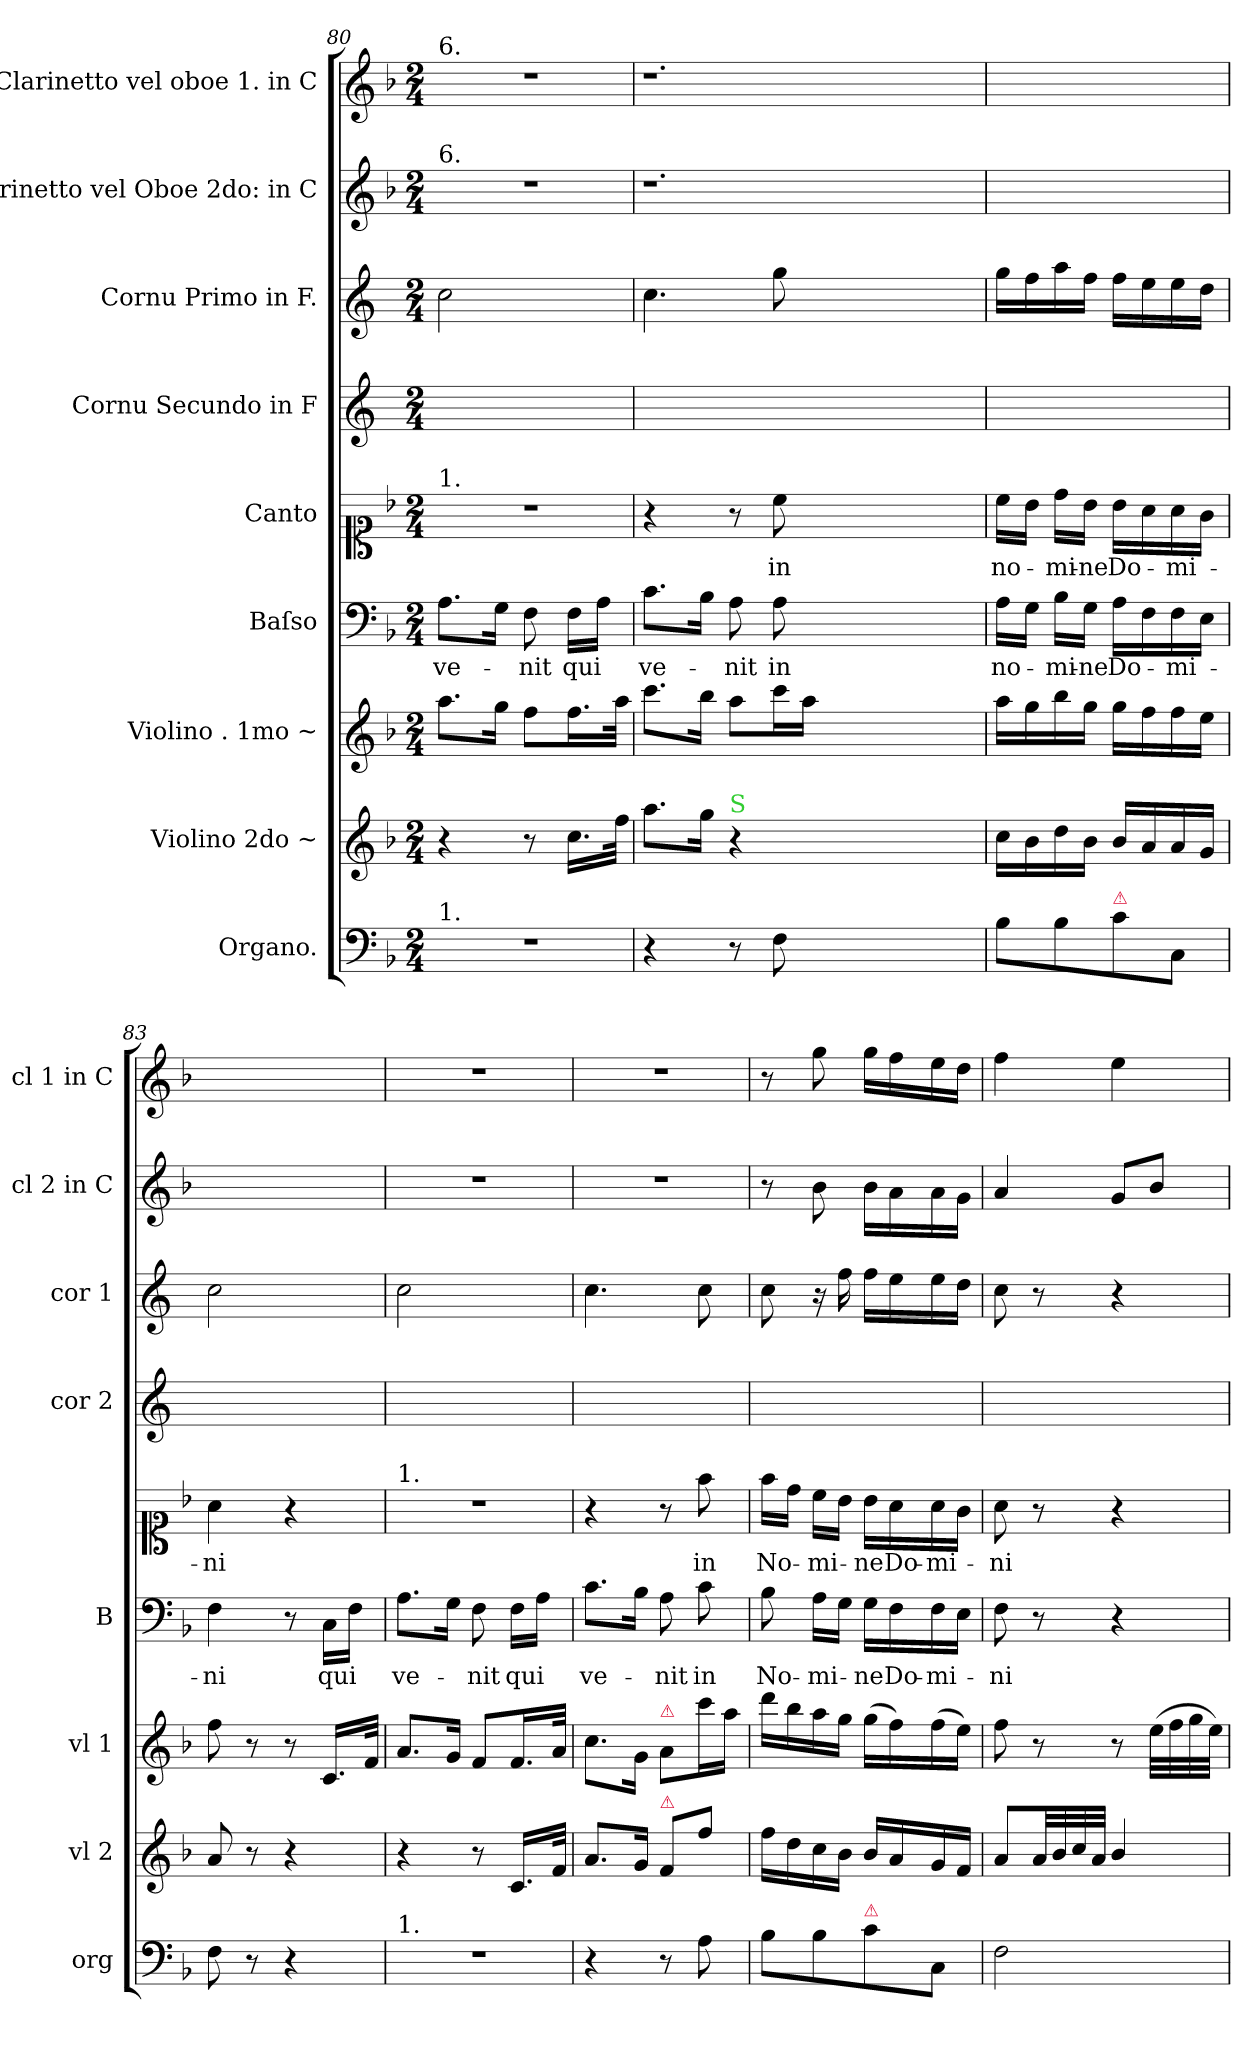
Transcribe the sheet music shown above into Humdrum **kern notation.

**kern	**kern	**kern	**kern	**text	**kern	**text	**kern	**kern	**kern	**kern
*part9	*part8	*part7	*part6	*part6	*part5	*part5	*part4	*part3	*part2	*part1
*staff9	*staff8	*staff7	*staff6	*staff6	*staff5	*staff5	*staff4	*staff3	*staff2	*staff1
*I"Organo.	*I"Violino 2do ~	*I"Violino . 1mo ~	*I"Baſso	*	*I"Canto	*	*I"Cornu Secundo in F	*I"Cornu Primo in F.	*I"Clarinetto vel Oboe 2do: in C	*I"Clarinetto vel oboe 1. in C
*I'org	*I'vl 2	*I'vl 1	*I'B	*	*	*	*I'cor 2	*I'cor 1	*I'cl 2 in C	*I'cl 1 in C
*clefF4	*clefG2	*clefG2	*clefF4	*	*clefC1	*	*clefG2	*clefG2	*clefG2	*clefG2
*	*	*	*	*	*	*	*ITrd4c7	*ITrd4c7	*	*
*k[b-]	*k[b-]	*k[b-]	*k[b-]	*	*k[b-]	*	*k[b-]	*k[b-]	*k[b-]	*k[b-]
*F:	*F:	*F:	*F:	*	*F:	*	*F:	*F:	*F:	*F:
*M2/4	*M2/4	*M2/4	*M2/4	*	*M2/4	*	*M2/4	*M2/4	*M2/4	*M2/4
=80	=80	=80	=80	=80	=80	=80	=80	=80	=80	=80
!	!	!	!	!	!	!	!	!	!	!LO:TX:a:t=6.
!	!	!	!	!	!	!	!	!	!LO:TX:a:t=6.	!
!	!	!	!	!	!LO:TX:a:t=1.	!	!	!	!	!
!LO:TX:a:t=1.	!	!	!	!	!	!	!	!	!	!
2r	4r	8.aa\L	8.A\L	ve-	2r	.	2ryy	2f\	2r	2r
.	.	16gg\Jk	16G\Jk	.	.	.	.	.	.	.
.	8r	8ff\L	8F\	-nit	.	.	.	.	.	.
.	16.cc\LL	16.ff\L	16F\LL	qui	.	.	.	.	.	.
.	.	.	16A\JJ	.	.	.	.	.	.	.
.	32ff\JJk	32aa\JJk	.	.	.	.	.	.	.	.
=81	=81	=81	=81	=81	=81	=81	=81	=81	=81	=81
4r	8.aa\L	8.ccc\L	8.c\L	ve-	4r	.	2ryy	4.f\	1.r	1.r
.	16gg\Jk	16bb-\Jk	16B-\Jk	.	.	.	.	.	.	.
!	!LO:TX:a:color=limegreen:t=S	!	!	!	!	!	!	!	!	!
8r	4r	8aa\L	8A\	-nit	8r	.	.	.	.	.
8F\	.	16ccc\L	8A\	in	8cc\	in	.	8cc\	.	.
.	.	16aa\JJ	.	.	.	.	.	.	.	.
1ryy	1ryy	1ryy	1ryy	.	1ryy	.	1ryy	1ryy	.	.
=82	=82	=82	=82	=82	=82	=82	=82	=82	=82	=82
8B-\L	16cc\LL	16aa\LL	16A\LL	no-	16cc\LL	no-	2ryy	16cc\LL	2ryy	2ryy
.	16b-\	16gg\	16G\JJ	.	16b-\JJ	.	.	16b-\	.	.
8B-\	16dd\	16bb-\	16B-\LL	-mi-	16dd\LL	-mi-	.	16dd\	.	.
.	16b-\JJ	16gg\JJ	16G\JJ	-ne	16b-\JJ	-ne	.	16b-\JJ	.	.
!LO:TX:a:color=crimson:t=⚠	!	!	!	!	!	!	!	!	!	!
8c\	16b-/LL	16gg\LL	16A\LL	Do-	16b-\LL	Do-	.	16b-\LL	.	.
.	16a/	16ff\	16F\	.	16a\	.	.	16a\	.	.
8C/J	16a/	16ff\	16F\	-mi-	16a\	-mi-	.	16a\	.	.
.	16g/JJ	16ee\JJ	16E\JJ	.	16g\JJ	.	.	16g\JJ	.	.
=83	=83	=83	=83	=83	=83	=83	=83	=83	=83	=83
8F\	8a/	8ff\	4F\	-ni	4a\	-ni	2ryy	2f\	2ryy	2ryy
8r	8r	8r	.	.	.	.	.	.	.	.
4r	4r	8r	8r	.	4r	.	.	.	.	.
.	.	16.c/LL	16C\LL	qui	.	.	.	.	.	.
.	.	.	16F\JJ	.	.	.	.	.	.	.
.	.	32f/JJk	.	.	.	.	.	.	.	.
=84	=84	=84	=84	=84	=84	=84	=84	=84	=84	=84
!	!	!	!	!	!LO:TX:a:t=1.	!	!	!	!	!
!LO:TX:a:t=1.	!	!	!	!	!	!	!	!	!	!
2r	4r	8.a/L	8.A\L	ve-	2r	.	2ryy	2f\	2r	2r
.	.	16g/Jk	16G\Jk	.	.	.	.	.	.	.
.	8r	8f/L	8F\	-nit	.	.	.	.	.	.
.	16.c/LL	16.f/L	16F\LL	qui	.	.	.	.	.	.
.	.	.	16A\JJ	.	.	.	.	.	.	.
.	32f/JJk	32a/JJk	.	.	.	.	.	.	.	.
=85	=85	=85	=85	=85	=85	=85	=85	=85	=85	=85
4r	8.a/L	8.cc\L	8.c\L	ve-	4r	.	2ryy	4.f\	2r	2r
.	16g/Jk	16g\Jk	16B-\Jk	.	.	.	.	.	.	.
!	!	!LO:TX:a:color=crimson:t=⚠	!	!	!	!	!	!	!	!
!	!LO:TX:a:color=crimson:t=⚠	!	!	!	!	!	!	!	!	!
8r	8f/L	8a/L	8A\	-nit	8r	.	.	.	.	.
8A\	8ff\J	16ccc\L	8c\	in	8ff\	in	.	8f\	.	.
.	.	16aa\JJ	.	.	.	.	.	.	.	.
=86	=86	=86	=86	=86	=86	=86	=86	=86	=86	=86
8B-\L	16ff\LL	16ddd\LL	8B-\	No-	16ff\LL	No-	2ryy	8f\	8r	8r
.	16dd\	16bb-\	.	.	16dd\JJ	.	.	.	.	.
8B-\	16cc\	16aa\	16A\LL	-mi-	16cc\LL	-mi-	.	16r	8b-\	8gg\
.	16b-\JJ	16gg\JJ	16G\JJ	.	16b-\JJ	.	.	16b-\	.	.
!LO:TX:a:color=crimson:t=⚠	!	!	!	!	!	!	!	!	!	!
8c\	16b-/LL	(16gg\LL	16G\LL	-ne	16b-\LL	-ne	.	16b-\LL	16b-\LL	16gg\LL
.	16a/	16ff\)	16F\	Do-	16a\	Do-	.	16a\	16a\	16ff\
8C/J	16g/	(16ff\	16F\	-mi-	16a\	-mi-	.	16a\	16a\	16ee\
.	16f/JJ	16ee\JJ)	16E\JJ	.	16g\JJ	.	.	16g\JJ	16g\JJ	16dd\JJ
=87	=87	=87	=87	=87	=87	=87	=87	=87	=87	=87
2F\	8a/L	8ff\	8F\	-ni	8a\	-ni	2ryy	8f\	4a/	4ff\
.	32a/LL	8r	8r	.	8r	.	.	8r	.	.
.	32b-/	.	.	.	.	.	.	.	.	.
.	32cc/	.	.	.	.	.	.	.	.	.
.	32a/JJJ	.	.	.	.	.	.	.	.	.
.	4b-/	8r	4r	.	4r	.	.	4r	8g/L	4ee\
.	.	(32ee\LLL	.	.	.	.	.	.	8b-/J	.
.	.	32ff\	.	.	.	.	.	.	.	.
.	.	32gg\	.	.	.	.	.	.	.	.
.	.	32ee\JJJ)	.	.	.	.	.	.	.	.
=	=	=	=	=	=	=	=	=	=	=
*-	*-	*-	*-	*-	*-	*-	*-	*-	*-	*-
